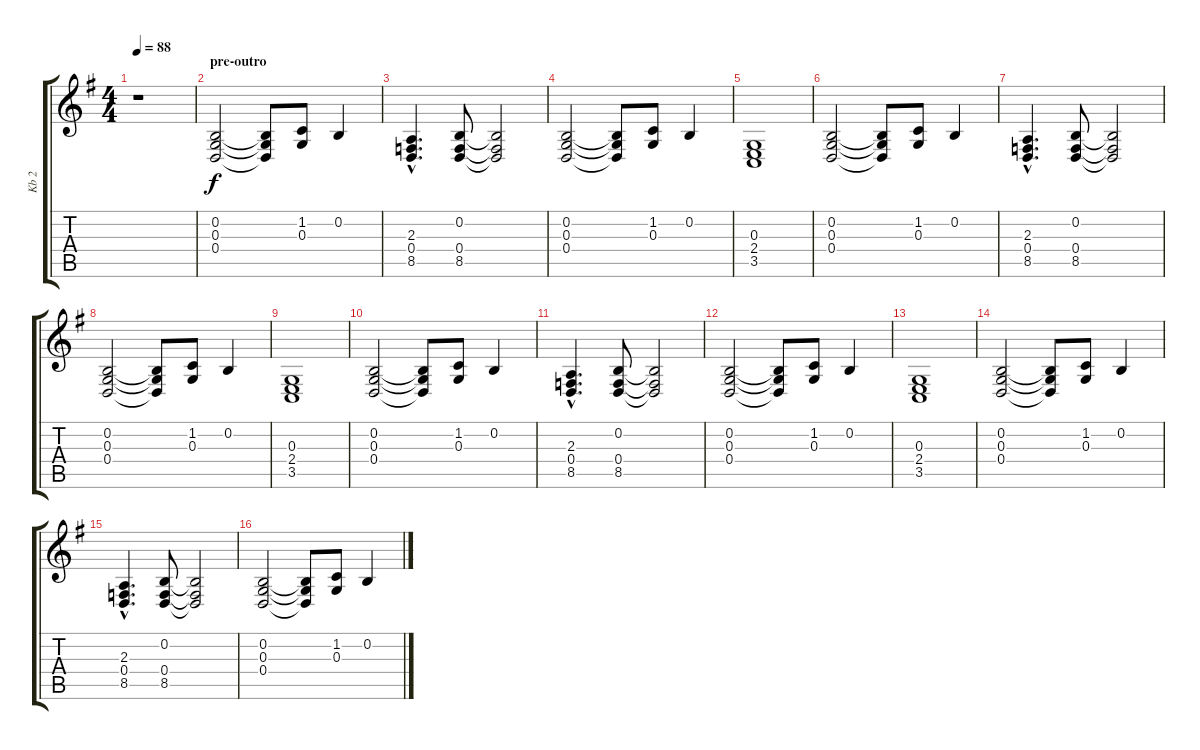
\track ("Kb 2" "Kb 2") {instrument electricgrandpiano}
\staff {score tabs}
\tuning (E4 B3 G3 D3 A2 E2) {hide}
\ts (4 4)
\tempo 88
\clef g2
\ks g
r.1{dy f} |
\section ("" "pre-outro")
(0.2 0.3 0.4).2 (0.2{t} 0.3{t} 0.4{t}).8 (1.2 0.3).8 0.2.4 |
(2.3{hac} 0.4{hac} 8.5{hac}).4{d} (0.2 0.4 8.5).8 (0.2{t} 0.4{t} 8.5{t}).2 |
(0.2 0.3 0.4).2 (0.2{t} 0.3{t} 0.4{t}).8 (1.2 0.3).8 0.2.4 |
(0.3 2.4 3.5).1 |
(0.2 0.3 0.4).2 (0.2{t} 0.3{t} 0.4{t}).8 (1.2 0.3).8 0.2.4 |
(2.3{hac} 0.4{hac} 8.5{hac}).4{d} (0.2 0.4 8.5).8 (0.2{t} 0.4{t} 8.5{t}).2 |
(0.2 0.3 0.4).2 (0.2{t} 0.3{t} 0.4{t}).8 (1.2 0.3).8 0.2.4 |
(0.3 2.4 3.5).1 |
(0.2 0.3 0.4).2 (0.2{t} 0.3{t} 0.4{t}).8 (1.2 0.3).8 0.2.4 |
(2.3{hac} 0.4{hac} 8.5{hac}).4{d} (0.2 0.4 8.5).8 (0.2{t} 0.4{t} 8.5{t}).2 |
(0.2 0.3 0.4).2 (0.2{t} 0.3{t} 0.4{t}).8 (1.2 0.3).8 0.2.4 |
(0.3 2.4 3.5).1 |
(0.2 0.3 0.4).2 (0.2{t} 0.3{t} 0.4{t}).8 (1.2 0.3).8 0.2.4 |
(2.3{hac} 0.4{hac} 8.5{hac}).4{d} (0.2 0.4 8.5).8 (0.2{t} 0.4{t} 8.5{t}).2 |
(0.2 0.3 0.4).2 (0.2{t} 0.3{t} 0.4{t}).8 (1.2 0.3).8 0.2.4
